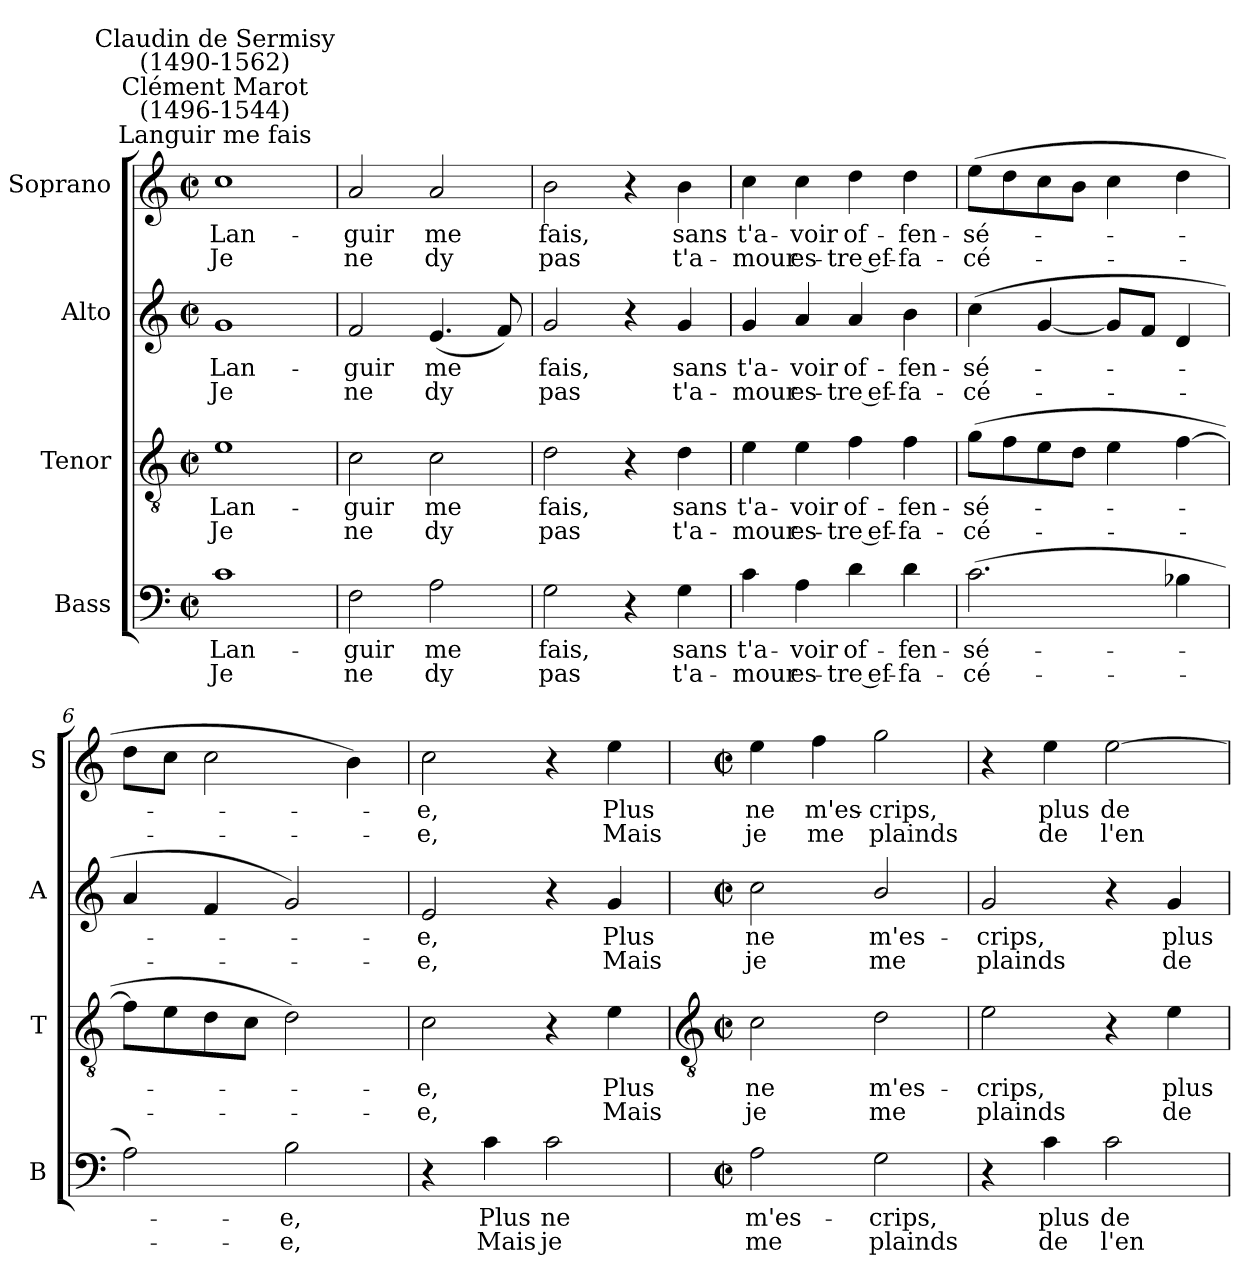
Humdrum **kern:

**kern	**text	**text	**kern	**text	**text	**kern	**text	**text	**kern	**text	**text
*part4	*part4	*part4	*part3	*part3	*part3	*part2	*part2	*part2	*part1	*part1	*part1
*staff4	*staff4	*staff4	*staff3	*staff3	*staff3	*staff2	*staff2	*staff2	*staff1	*staff1	*staff1
*I"Bass	*	*	*I"Tenor	*	*	*I"Alto	*	*	*I"Soprano	*	*
*I'B	*	*	*I'T	*	*	*I'A	*	*	*I'S	*	*
*clefF4	*	*	*clefGv2	*	*	*clefG2	*	*	*clefG2	*	*
*k[]	*	*	*k[]	*	*	*k[]	*	*	*k[]	*	*
*C:	*	*	*C:	*	*	*C:	*	*	*C:	*	*
*M2/2	*	*	*M2/2	*	*	*M2/2	*	*	*M2/2	*	*
*met(c|)	*	*	*met(c|)	*	*	*met(c|)	*	*	*met(c|)	*	*
=1	=1	=1	=1	=1	=1	=1	=1	=1	=1	=1	=1
!	!	!	!	!	!	!	!	!	!LO:TX:a:cj:t=Languir me fais	!	!
!	!	!	!	!	!	!	!	!	!LO:TX:a:cj:t=Clément Marot\n(1496-1544)	!	!
!	!	!	!	!	!	!	!	!	!LO:TX:a:cj:t=Claudin de Sermisy\n(1490-1562)	!	!
!	!LO:LY:b	!LO:LY:b	!	!LO:LY:b	!LO:LY:b	!	!LO:LY:b	!LO:LY:b	!	!LO:LY:b	!LO:LY:b
1c	Lan-	-Je	1e	Lan-	-Je	1g	Lan-	-Je	1cc	Lan-	-Je
=2	=2	=2	=2	=2	=2	=2	=2	=2	=2	=2	=2
!	!LO:LY:b	!LO:LY:b	!	!LO:LY:b	!LO:LY:b	!	!LO:LY:b	!LO:LY:b	!	!LO:LY:b	!LO:LY:b
2F	guir	ne	2c	guir	ne	2f	guir	ne	2a	guir	ne
!	!LO:LY:b	!LO:LY:b	!	!LO:LY:b	!LO:LY:b	!	!LO:LY:b	!LO:LY:b	!	!LO:LY:b	!LO:LY:b
2A	me	dy	2c	me	dy	(<4.e	me	dy	2a	me	dy
.	.	.	.	.	.	8f)	.	.	.	.	.
=3	=3	=3	=3	=3	=3	=3	=3	=3	=3	=3	=3
!	!LO:LY:b	!LO:LY:b	!	!LO:LY:b	!LO:LY:b	!	!LO:LY:b	!LO:LY:b	!	!LO:LY:b	!LO:LY:b
2G	fais,	pas	2d	fais,	pas	2g	fais,	pas	2b	fais,	pas
4r	.	.	4r	.	.	4r	.	.	4r	.	.
!	!LO:LY:b	!LO:LY:b	!	!LO:LY:b	!LO:LY:b	!	!LO:LY:b	!LO:LY:b	!	!LO:LY:b	!LO:LY:b
4G	sans	t'a-	4d	sans	t'a-	4g	sans	t'a-	4b	sans	t'a-
=4	=4	=4	=4	=4	=4	=4	=4	=4	=4	=4	=4
!	!LO:LY:b	!LO:LY:b	!	!LO:LY:b	!LO:LY:b	!	!LO:LY:b	!LO:LY:b	!	!LO:LY:b	!LO:LY:b
4c	-t'a-	-mour	4e	-t'a-	-mour	4g	-t'a-	-mour	4cc	-t'a-	-mour
!	!LO:LY:b	!LO:LY:b	!	!LO:LY:b	!LO:LY:b	!	!LO:LY:b	!LO:LY:b	!	!LO:LY:b	!LO:LY:b
4A	voir	es-	4e	voir	es-	4a	voir	es-	4cc	voir	es-
!	!LO:LY:b	!LO:LY:b	!	!LO:LY:b	!LO:LY:b	!	!LO:LY:b	!LO:LY:b	!	!LO:LY:b	!LO:LY:b
4d	-of-	-tre ef-	4f	-of-	-tre ef-	4a	-of-	-tre ef-	4dd	-of-	-tre ef-
!	!LO:LY:b	!LO:LY:b	!	!LO:LY:b	!LO:LY:b	!	!LO:LY:b	!LO:LY:b	!	!LO:LY:b	!LO:LY:b
4d	-fen-	-fa-	4f	-fen-	-fa-	4b	-fen-	-fa-	4dd	-fen-	-fa-
=5	=5	=5	=5	=5	=5	=5	=5	=5	=5	=5	=5
!	!LO:LY:b	!LO:LY:b	!	!LO:LY:b	!LO:LY:b	!	!LO:LY:b	!LO:LY:b	!	!LO:LY:b	!LO:LY:b
(>2.c	-sé-	cé-	(>8gL	-sé-	cé-	(<4cc	-sé-	cé-	(>8eeL	-sé-	cé-
.	.	.	8f	.	.	.	.	.	8dd	.	.
.	.	.	8e	.	.	[4g	.	.	8cc	.	.
.	.	.	8dJ	.	.	.	.	.	8bJ	.	.
.	.	.	4e	.	.	8gL]	.	.	4cc	.	.
.	.	.	.	.	.	8fJ	.	.	.	.	.
4B-X	.	.	[4f	.	.	4d	.	.	4dd	.	.
=6	=6	=6	=6	=6	=6	=6	=6	=6	=6	=6	=6
2A)	.	.	8fL]	.	.	4a	.	.	8ddL	.	.
.	.	.	8e	.	.	.	.	.	8ccJ	.	.
.	.	.	8d	.	.	4f	.	.	2cc	.	.
.	.	.	8cJ	.	.	.	.	.	.	.	.
!	!LO:LY:b	!LO:LY:b	!	!	!	!	!	!	!	!	!
2B	e,	e,	2d)	.	.	2g)	.	.	.	.	.
.	.	.	.	.	.	.	.	.	4b)	.	.
=7	=7	=7	=7	=7	=7	=7	=7	=7	=7	=7	=7
!	!	!	!	!LO:LY:b	!LO:LY:b	!	!LO:LY:b	!LO:LY:b	!	!LO:LY:b	!LO:LY:b
4r	.	.	2c	e,	e,	2e	e,	e,	2cc	e,	e,
!	!LO:LY:b	!LO:LY:b	!	!	!	!	!	!	!	!	!
4c	Plus	Mais	.	.	.	.	.	.	.	.	.
!	!LO:LY:b	!LO:LY:b	!	!	!	!	!	!	!	!	!
2c	ne	je	4r	.	.	4r	.	.	4r	.	.
!	!	!	!	!LO:LY:b	!LO:LY:b	!	!LO:LY:b	!LO:LY:b	!	!LO:LY:b	!LO:LY:b
.	.	.	4e	Plus	Mais	4g	Plus	Mais	4ee	Plus	Mais
!!LO:LB:g=z
=8	=8	=8	=8	=8	=8	=8	=8	=8	=8	=8	=8
*	*	*	*clefGv2	*	*	*	*	*	*	*	*
*M2/2	*	*	*M2/2	*	*	*M2/2	*	*	*M2/2	*	*
*met(c|)	*	*	*met(c|)	*	*	*met(c|)	*	*	*met(c|)	*	*
!	!LO:LY:b	!LO:LY:b	!	!LO:LY:b	!LO:LY:b	!	!LO:LY:b	!LO:LY:b	!	!LO:LY:b	!LO:LY:b
2A	m'es-	-me	2c	ne	je	2cc	ne	je	4ee	ne	je
!	!	!	!	!	!	!	!	!	!	!LO:LY:b	!LO:LY:b
.	.	.	.	.	.	.	.	.	4ff	m'es-	-me
!	!LO:LY:b	!LO:LY:b	!	!LO:LY:b	!LO:LY:b	!	!LO:LY:b	!LO:LY:b	!	!LO:LY:b	!LO:LY:b
2G	crips,	plainds	2d	m'es-	-me	2b/	m'es-	-me	2gg	crips,	plainds
=9	=9	=9	=9	=9	=9	=9	=9	=9	=9	=9	=9
!	!	!	!	!LO:LY:b	!LO:LY:b	!	!LO:LY:b	!LO:LY:b	!	!	!
4r	.	.	2e	crips,	plainds	2g	crips,	plainds	4r	.	.
!	!LO:LY:b	!LO:LY:b	!	!	!	!	!	!	!	!LO:LY:b	!LO:LY:b
4c	plus	de	.	.	.	.	.	.	4ee	plus	de
!	!LO:LY:b	!LO:LY:b	!	!	!	!	!	!	!	!LO:LY:b	!LO:LY:b
2c	de	l'en-	4r	.	.	4r	.	.	[2ee	de	l'en-
!	!	!	!	!LO:LY:b	!LO:LY:b	!	!LO:LY:b	!LO:LY:b	!	!	!
.	.	.	4e	plus	de	4g	plus	de	.	.	.
=	=	=	=	=	=	=	=	=	=	=	=
*-	*-	*-	*-	*-	*-	*-	*-	*-	*-	*-	*-
